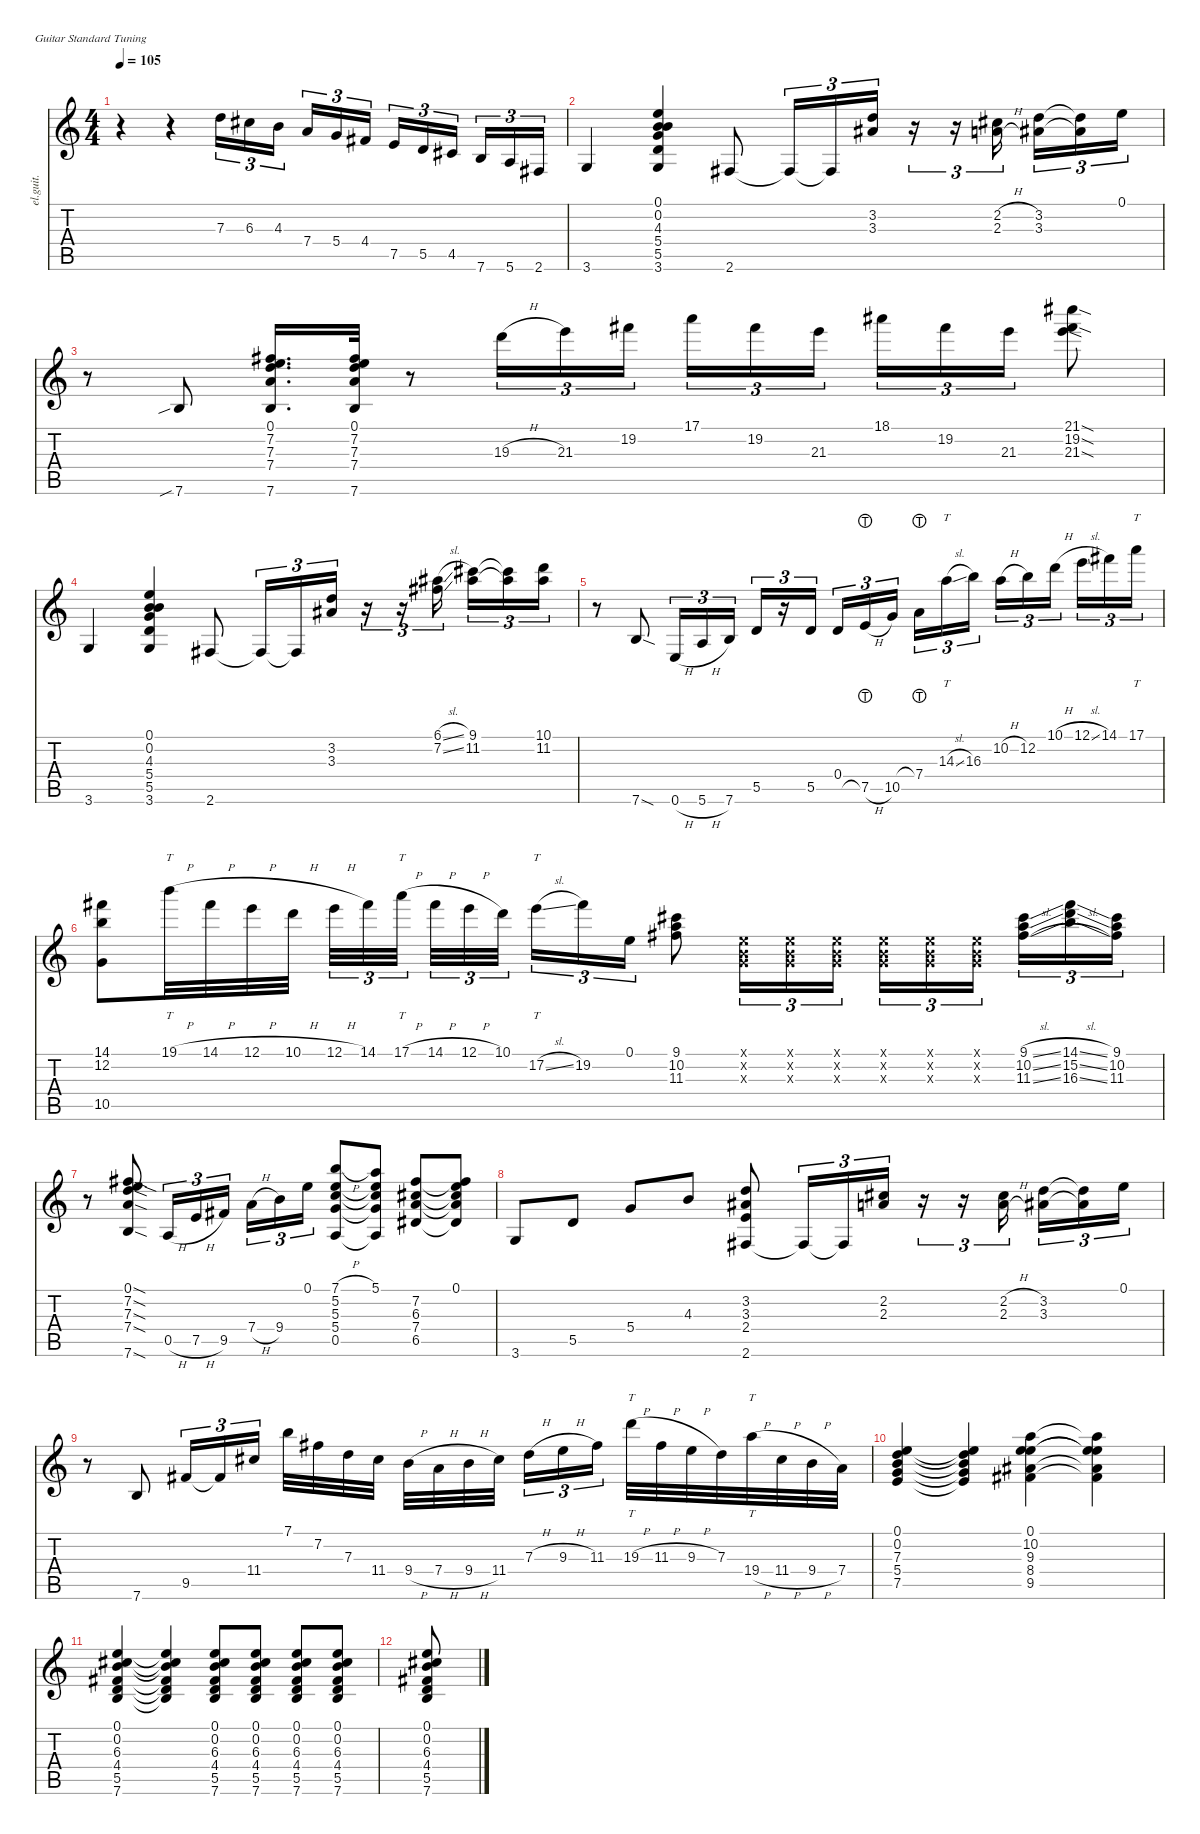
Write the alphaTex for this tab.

\defaultSystemsLayout 4
\hideDynamics
\bracketExtendMode nobrackets
\otherSystemsTrackNameOrientation horizontal
\track ("Clean Guitar" "el.guit.") {instrument electricguitarclean}
\staff {score tabs}
\tuning (E4 B3 G3 D3 A2 E2)
\ts (4 4)
\tempo 105
\clef g2
\ks c
r.4{dy mf instrument electricguitarclean} r.4 7.3.16{tu (3 2)} 6.3.16{tu (3 2)} 4.3.16{tu (3 2)} 7.4.16{tu (3 2)} 5.4.16{tu (3 2)} 4.4.16{tu (3 2)} 7.5.16{tu (3 2)} 5.5.16{tu (3 2)} 4.5.16{tu (3 2)} 7.6.16{tu (3 2)} 5.6.16{tu (3 2)} 2.6.16{tu (3 2)} |
3.6.4 (3.6 5.5 5.4 4.3 0.2 0.1).4 2.6.8 2.6{t}.16{tu (3 2)} 2.6{t}.16{tu (3 2)} (3.2 3.3).16{tu (3 2)} r.16{tu (3 2)} r.16{tu (3 2)} (2.2{h} 2.3{h}).16{tu (3 2)} (3.3 3.2).16{tu (3 2)} (3.2{t} 3.3{t}).16{tu (3 2)} 0.1.16{tu (3 2)} |
r.8 7.6{sib}.8 (7.6 7.4 7.3 7.2 0.1).16{d} (7.6 7.4 7.3 7.2 0.1).32 r.8 19.3{h}.16{tu (3 2)} 21.3.16{tu (3 2)} 19.2.16{tu (3 2)} 17.1.16{tu (3 2)} 19.2.16{tu (3 2)} 21.3.16{tu (3 2)} 18.1.16{tu (3 2)} 19.2.16{tu (3 2)} 21.3.16{tu (3 2)} (21.1{sod} 19.2{sod} 21.3{sod}).8 |
3.6.4 (3.6 5.5 5.4 4.3 0.2 0.1).4 2.6.8 2.6{t}.16{tu (3 2)} 2.6{t}.16{tu (3 2)} (3.2 3.3).16{tu (3 2)} r.16{tu (3 2)} r.16{tu (3 2)} (7.2{sl} 6.1{sl}).16{tu (3 2)} (11.2 9.1).16{tu (3 2)} (11.2{t} 9.1{t}).16{tu (3 2)} (10.1 11.2).16{tu (3 2)} |
r.8 7.6{sod}.8 0.6{h}.16{tu (3 2)} 5.6{h}.16{tu (3 2)} 7.6.16{tu (3 2)} 5.5.16{tu (3 2)} r.16{tu (3 2)} 5.5.16{tu (3 2)} 0.4.16{tu (3 2)} 7.5{h lht}.16{tu (3 2)} 10.5.16{tu (3 2)} 7.4{lht}.16{tu (3 2)} 14.3{sl}.16{tt tu (3 2)} 16.3.16{tu (3 2)} 10.2{h}.16{tu (3 2)} 12.2.16{tu (3 2)} 10.1{h}.16{tu (3 2)} 12.1{sl}.16{tu (3 2)} 14.1.16{tu (3 2)} 17.1.16{tt tu (3 2)} |
(10.5 12.2 14.1).8 19.1{h}.32{tt} 14.1{h}.32 12.1{h}.32 10.1{h}.32 12.1{h}.32{tu (3 2)} 14.1.32{tu (3 2)} 17.1{h}.32{tt tu (3 2)} 14.1{h}.32{tu (3 2)} 12.1{h}.32{tu (3 2)} 10.1.32{tu (3 2)} 17.2{sl}.16{tt tu (3 2)} 19.2.16{tu (3 2)} 0.1.16{tu (3 2)} (9.1 10.2 11.3).8 (0.3{x} 0.2{x} 0.1{x}).16{tu (3 2)} (0.1{x} 0.2{x} 0.3{x}).16{tu (3 2)} (0.3{x} 0.2{x} 0.1{x}).16{tu (3 2)} (0.3{x} 0.2{x} 0.1{x}).16{tu (3 2)} (0.3{x} 0.2{x} 0.1{x}).16{tu (3 2)} (0.3{x} 0.2{x} 0.1{x}).16{tu (3 2)} (9.1{sl} 10.2{sl} 11.3{sl}).16{tu (3 2)} (14.1{sl} 15.2{sl} 16.3{sl}).16{tu (3 2)} (9.1 10.2 11.3).16{tu (3 2)} |
r.8 (7.2{sod} 7.3{sod} 7.4{sod} 7.6{sod} 0.1{sod}).8 0.5{h}.16{tu (3 2)} 7.5{h}.16{tu (3 2)} 9.5.16{tu (3 2)} 7.4{h}.16{tu (3 2)} 9.4.16{tu (3 2)} 0.1.16{tu (3 2)} (0.5 5.4 5.3 5.2 7.1{h}).8 (5.1 5.2{t} 5.3{t} 5.4{t} 0.5{t}).8 (6.5 7.4 6.3 7.2).8 (0.1 7.2{t} 6.3{t} 7.4{t} 6.5{t}).8 |
3.6.8 5.5.8 5.4.8 4.3.8 (2.6 2.4 3.3 3.2).8 2.6{t}.16{tu (3 2)} 2.6{t}.16{tu (3 2)} (2.2 2.3).16{tu (3 2)} r.16{tu (3 2)} r.16{tu (3 2)} (2.2{h} 2.3{h}).16{tu (3 2)} (3.3 3.2).16{tu (3 2)} (3.2{t} 3.3{t}).16{tu (3 2)} 0.1.16{tu (3 2)} |
r.8 7.6.8 9.5.16{tu (3 2)} 9.5{t}.16{tu (3 2)} 11.4.16{tu (3 2)} 7.1.32 7.2.32 7.3.32 11.4.32 9.4{h}.32 7.4{h}.32 9.4{h}.32 11.4.32 7.3{h}.16{tu (3 2)} 9.3{h}.16{tu (3 2)} 11.3.16{tu (3 2)} 19.3{h}.32{tt} 11.3{h}.32 9.3{h}.32 7.3.32 19.4{h}.32{tt} 11.4{h}.32 9.4{h}.32 7.4.32 |
(7.5 5.4 7.3 0.2 0.1).4 (7.5{t} 5.4{t} 7.3{t} 0.2{t} 0.1{t}).4 (9.5 8.4 9.3 10.2 0.1).4 (9.5{t} 8.4{t} 9.3{t} 10.2{t} 0.1{t}).4 |
(7.6 5.5 4.4 6.3 0.2 0.1).4 (7.6{t} 5.5{t} 4.4{t} 6.3{t} 0.2{t} 0.1{t}).4 (7.6 5.5 4.4 6.3 0.2 0.1).8 (7.6 5.5 4.4 6.3 0.2 0.1).8 (7.6 5.5 4.4 6.3 0.2 0.1).8 (7.6 5.5 4.4 6.3 0.2 0.1).8 |
(7.6 5.5 4.4 6.3 0.2 0.1).8
